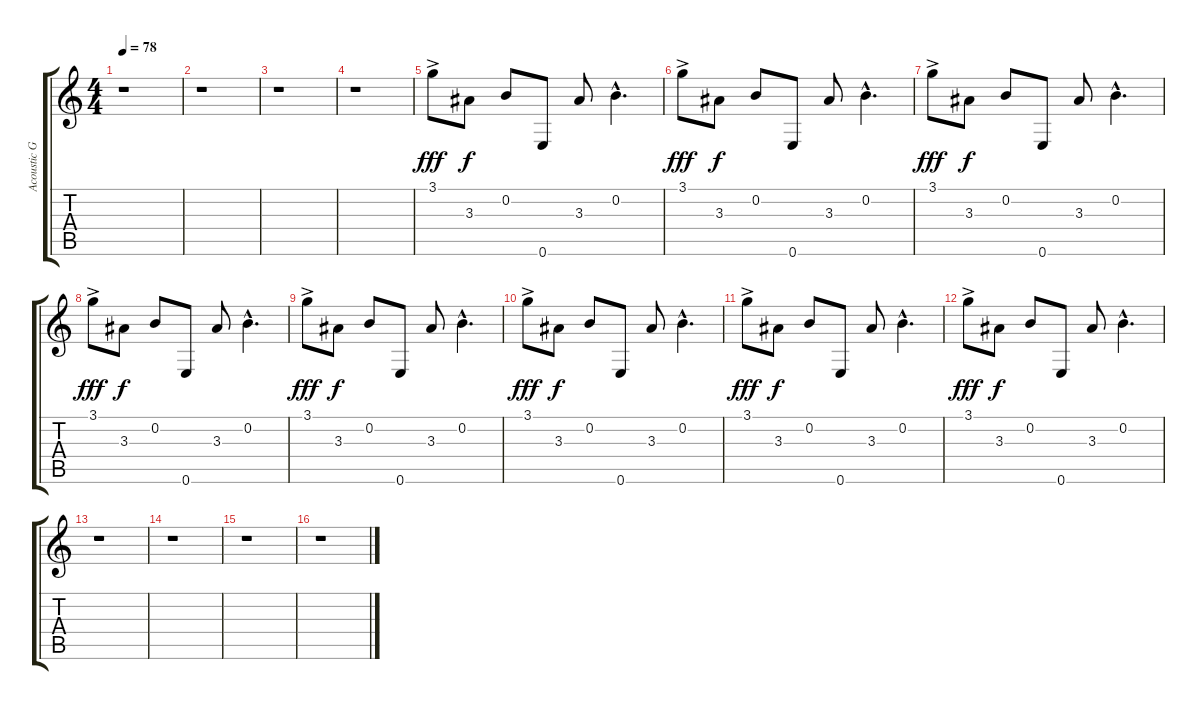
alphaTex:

\track ("Acoustic Guitar 1" "Acoustic G") {instrument acousticguitarnylon}
\staff {score tabs}
\tuning (E4 B3 G3 E3 B2 E2) {hide}
\ts (4 4)
\tempo 78
\clef g2
\ks c
r.1{dy f} |
r.1 |
r.1 |
r.1 |
3.1{ac}.8{dy fff} 3.3.8{dy f} 0.2.8 0.6.8 3.3.8 0.2{hac}.4{d} |
3.1{ac}.8{dy fff} 3.3.8{dy f} 0.2.8 0.6.8 3.3.8 0.2{hac}.4{d} |
3.1{ac}.8{dy fff} 3.3.8{dy f} 0.2.8 0.6.8 3.3.8 0.2{hac}.4{d} |
3.1{ac}.8{dy fff} 3.3.8{dy f} 0.2.8 0.6.8 3.3.8 0.2{hac}.4{d} |
3.1{ac}.8{dy fff} 3.3.8{dy f} 0.2.8 0.6.8 3.3.8 0.2{hac}.4{d} |
3.1{ac}.8{dy fff} 3.3.8{dy f} 0.2.8 0.6.8 3.3.8 0.2{hac}.4{d} |
3.1{ac}.8{dy fff} 3.3.8{dy f} 0.2.8 0.6.8 3.3.8 0.2{hac}.4{d} |
3.1{ac}.8{dy fff} 3.3.8{dy f} 0.2.8 0.6.8 3.3.8 0.2{hac}.4{d} |
r.1 |
r.1 |
r.1 |
r.1
